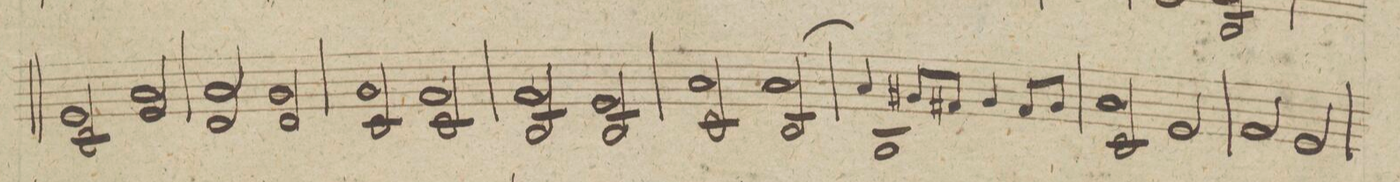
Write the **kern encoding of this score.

**kern	**dynam
*I"Violino 2do	*
*clefG2	*
*k[]	*
*met(c|)	*
*M2/2	*
2e/ 2c/	.
2a/ 2e/	.
=153	=153
2a/ 2d/	.
2g/ 2d/	.
=154	=154
2g/ 2c/	.
2f/ 2c/	.
=155	=155
2f/ 2B/	.
2e/ 2B/	.
=156	=156
2a/ 2c/	.
[2a/ 2B/	.
=157	=157
*^	*
4a/]	1B\	.
8g#X/L	.	.
8f#X/J	.	.
4g#/	.	.
8f#/L	.	.
8g#/J	.	.
*v	*v	*
=158	=158
2a/ 2c/	.
2e/	.
=159	=159
2f/	.
2e/	.
=160	=160
*-	*-
